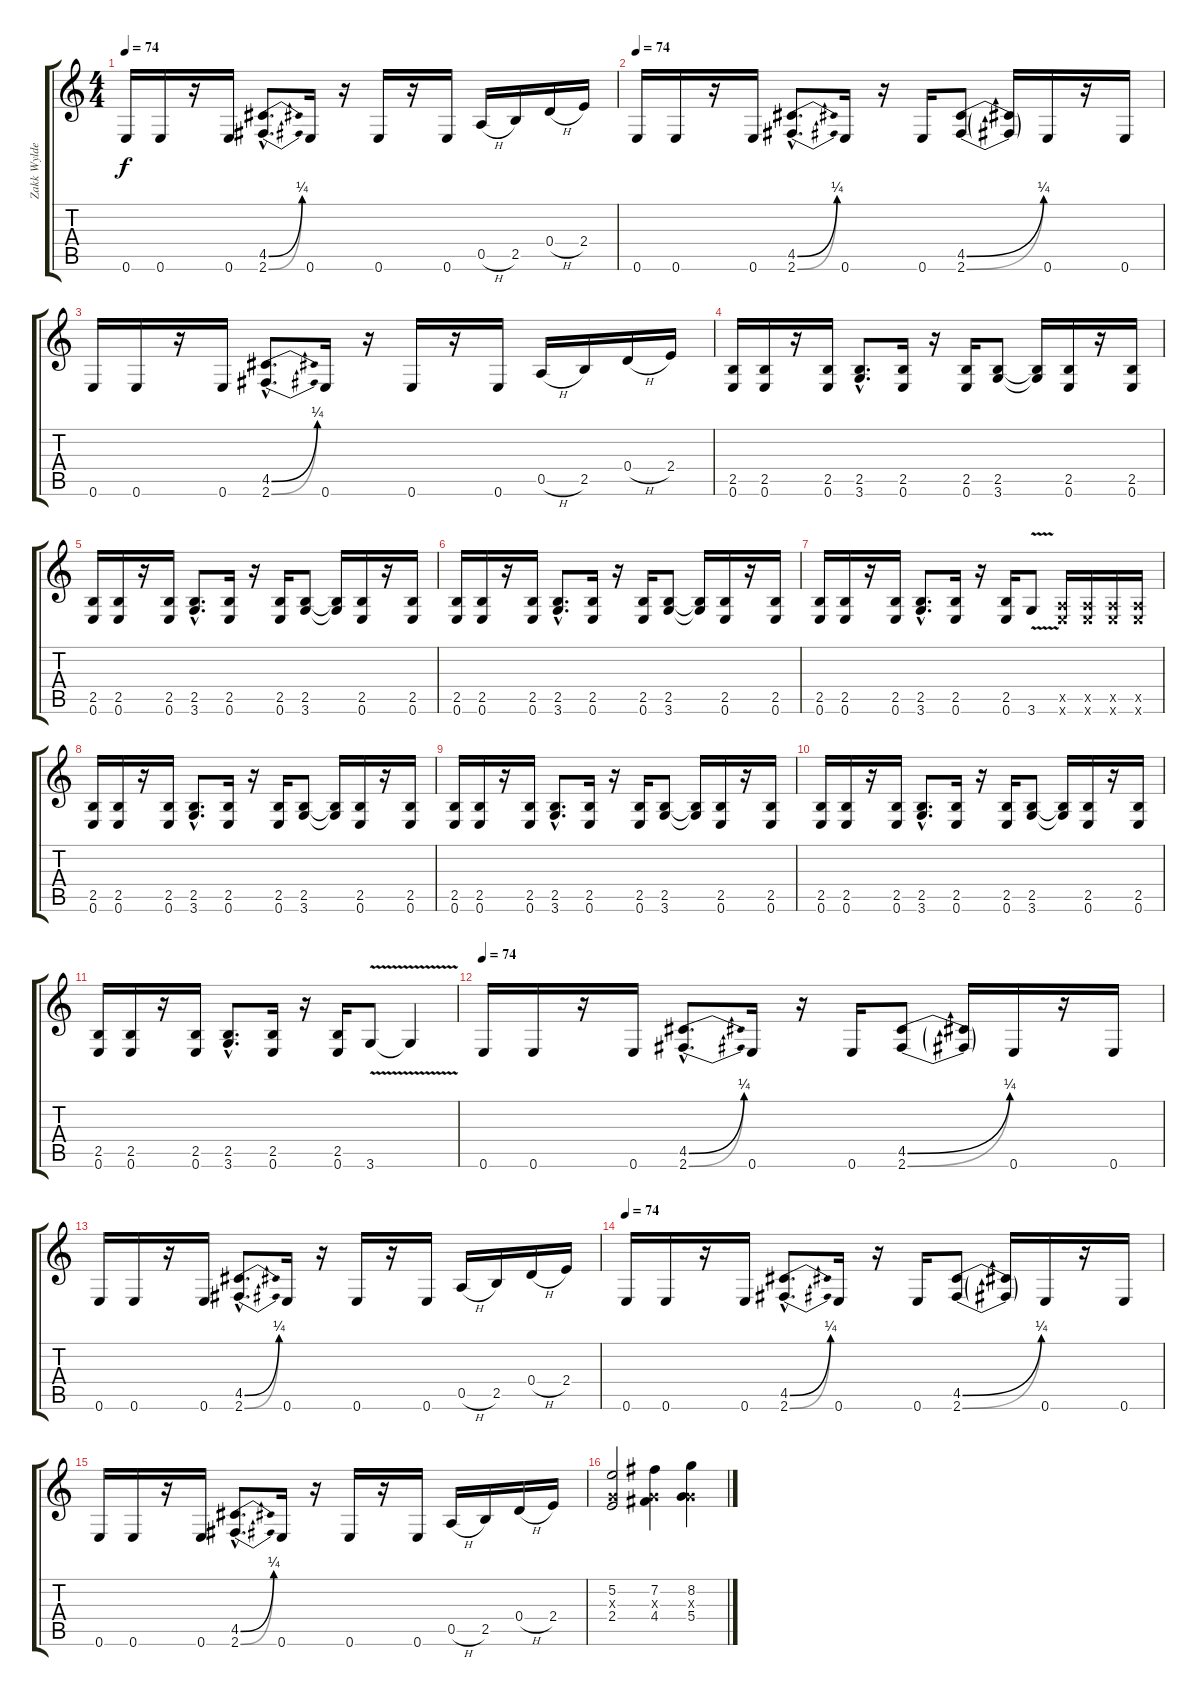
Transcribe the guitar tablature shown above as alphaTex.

\track ("Zakk Wylde main guitar" "Zakk Wylde") {instrument distortionguitar}
\staff {score tabs}
\tuning (E4 B3 G3 D3 A2 E2) {hide}
\ts (4 4)
\tempo 74
\clef g2
\ks c
0.6.16{dy f} 0.6.16 r.16 0.6.16 (4.5{be (bend 0 0 60 1) hac} 2.6{be (bend 0 0 60 1) hac}).8{d} 0.6.16 r.16 0.6.16 r.16 0.6.16 0.5{h}.16 2.5.16 0.4{h}.16 2.4.16 |
\tempo 74
0.6.16{instrument distortionguitar} 0.6.16 r.16 0.6.16 (4.5{be (bend 0 0 60 1) hac} 2.6{be (bend 0 0 60 1) hac}).8{d} 0.6.16 r.16 0.6.16 (4.5{be (bend 0 0 60 1)} 2.6{be (bend 0 0 60 1)}).8 (4.5{t} 2.6{t}).16 0.6.16 r.16 0.6.16 |
0.6.16 0.6.16 r.16 0.6.16 (4.5{be (bend 0 0 60 1) hac} 2.6{be (bend 0 0 60 1) hac}).8{d} 0.6.16 r.16 0.6.16 r.16 0.6.16 0.5{h}.16 2.5.16 0.4{h}.16 2.4.16 |
(2.5 0.6).16 (2.5 0.6).16 r.16 (2.5 0.6).16 (2.5{hac} 3.6{hac}).8{d} (2.5 0.6).16 r.16 (2.5 0.6).16 (2.5 3.6).8 (2.5{t} 3.6{t}).16 (2.5 0.6).16 r.16 (2.5 0.6).16 |
(2.5 0.6).16 (2.5 0.6).16 r.16 (2.5 0.6).16 (2.5{hac} 3.6{hac}).8{d} (2.5 0.6).16 r.16 (2.5 0.6).16 (2.5 3.6).8 (2.5{t} 3.6{t}).16 (2.5 0.6).16 r.16 (2.5 0.6).16 |
(2.5 0.6).16 (2.5 0.6).16 r.16 (2.5 0.6).16 (2.5{hac} 3.6{hac}).8{d} (2.5 0.6).16 r.16 (2.5 0.6).16 (2.5 3.6).8 (2.5{t} 3.6{t}).16 (2.5 0.6).16 r.16 (2.5 0.6).16 |
(2.5 0.6).16 (2.5 0.6).16 r.16 (2.5 0.6).16 (2.5{hac} 3.6{hac}).8{d} (2.5 0.6).16 r.16 (2.5 0.6).16 3.6{v}.8 (0.5{x} 0.6{x}).16 (0.5{x} 0.6{x}).16 (0.5{x} 0.6{x}).16 (0.5{x} 0.6{x}).16 |
(2.5 0.6).16 (2.5 0.6).16 r.16 (2.5 0.6).16 (2.5{hac} 3.6{hac}).8{d} (2.5 0.6).16 r.16 (2.5 0.6).16 (2.5 3.6).8 (2.5{t} 3.6{t}).16 (2.5 0.6).16 r.16 (2.5 0.6).16 |
(2.5 0.6).16 (2.5 0.6).16 r.16 (2.5 0.6).16 (2.5{hac} 3.6{hac}).8{d} (2.5 0.6).16 r.16 (2.5 0.6).16 (2.5 3.6).8 (2.5{t} 3.6{t}).16 (2.5 0.6).16 r.16 (2.5 0.6).16 |
(2.5 0.6).16 (2.5 0.6).16 r.16 (2.5 0.6).16 (2.5{hac} 3.6{hac}).8{d} (2.5 0.6).16 r.16 (2.5 0.6).16 (2.5 3.6).8 (2.5{t} 3.6{t}).16 (2.5 0.6).16 r.16 (2.5 0.6).16 |
(2.5 0.6).16 (2.5 0.6).16 r.16 (2.5 0.6).16 (2.5{hac} 3.6{hac}).8{d} (2.5 0.6).16 r.16 (2.5 0.6).16 3.6{v}.8 3.6{v t}.4 |
\tempo 74
0.6.16{instrument distortionguitar} 0.6.16 r.16 0.6.16 (4.5{be (bend 0 0 60 1) hac} 2.6{be (bend 0 0 60 1) hac}).8{d} 0.6.16 r.16 0.6.16 (4.5{be (bend 0 0 60 1)} 2.6{be (bend 0 0 60 1)}).8 (4.5{t} 2.6{t}).16 0.6.16 r.16 0.6.16 |
0.6.16 0.6.16 r.16 0.6.16 (4.5{be (bend 0 0 60 1) hac} 2.6{be (bend 0 0 60 1) hac}).8{d} 0.6.16 r.16 0.6.16 r.16 0.6.16 0.5{h}.16 2.5.16 0.4{h}.16 2.4.16 |
\tempo 74
0.6.16{instrument distortionguitar} 0.6.16 r.16 0.6.16 (4.5{be (bend 0 0 60 1) hac} 2.6{be (bend 0 0 60 1) hac}).8{d} 0.6.16 r.16 0.6.16 (4.5{be (bend 0 0 60 1)} 2.6{be (bend 0 0 60 1)}).8 (4.5{t} 2.6{t}).16 0.6.16 r.16 0.6.16 |
0.6.16 0.6.16 r.16 0.6.16 (4.5{be (bend 0 0 60 1) hac} 2.6{be (bend 0 0 60 1) hac}).8{d} 0.6.16 r.16 0.6.16 r.16 0.6.16 0.5{h}.16 2.5.16 0.4{h}.16 2.4.16 |
(5.2 0.3{x} 2.4).2 (7.2 0.3{x} 4.4).4 (8.2 0.3{x} 5.4).4
